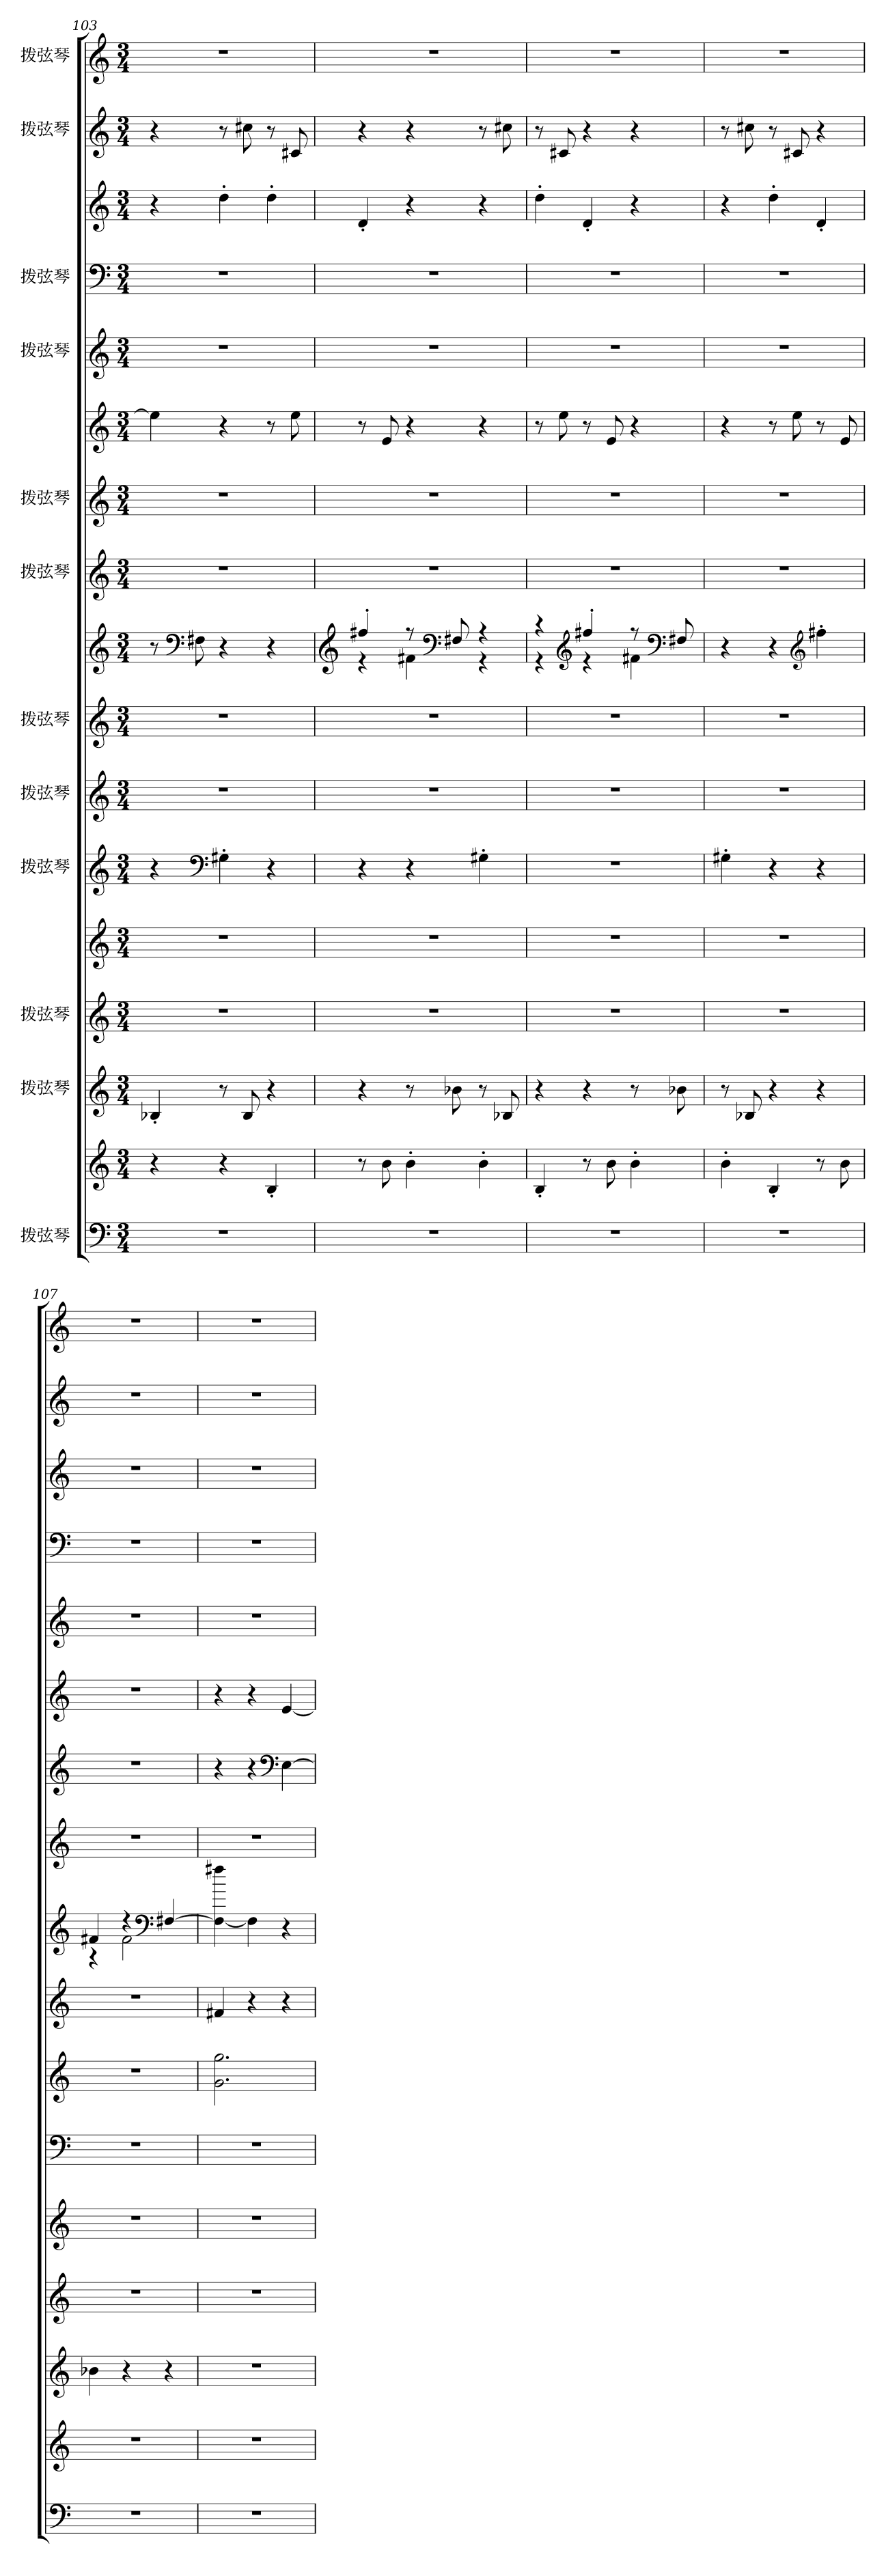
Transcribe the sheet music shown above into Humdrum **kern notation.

**kern	**kern	**kern	**kern	**kern	**kern	**kern	**kern	**kern	**kern	**kern	**kern	**kern	**kern	**kern	**kern	**kern
*part12	*part12	*part11	*part10	*part10	*part9	*part8	*part7	*part7	*part6	*part5	*part5	*part4	*part3	*part3	*part2	*part1
*staff17	*staff16	*staff15	*staff14	*staff13	*staff12	*staff11	*staff10	*staff9	*staff8	*staff7	*staff6	*staff5	*staff4	*staff3	*staff2	*staff1
*I"拨弦琴	*	*I"拨弦琴	*I"拨弦琴	*	*I"拨弦琴	*I"拨弦琴	*I"拨弦琴	*	*I"拨弦琴	*I"拨弦琴	*	*I"拨弦琴	*I"拨弦琴	*	*I"拨弦琴	*I"拨弦琴
*clefF4	*clefG2	*clefG2	*clefG2	*clefG2	*clefG2	*clefG2	*clefG2	*clefG2	*clefG2	*clefG2	*clefG2	*clefG2	*clefF4	*clefG2	*clefG2	*clefG2
*k[]	*k[]	*k[]	*k[]	*k[]	*k[]	*k[]	*k[]	*k[]	*k[]	*k[]	*k[]	*k[]	*k[]	*k[]	*k[]	*k[]
*M3/4	*M3/4	*M3/4	*M3/4	*M3/4	*M3/4	*M3/4	*M3/4	*M3/4	*M3/4	*M3/4	*M3/4	*M3/4	*M3/4	*M3/4	*M3/4	*M3/4
=103	=103	=103	=103	=103	=103	=103	=103	=103	=103	=103	=103	=103	=103	=103	=103	=103
2.r	4r	4B-X'/	2.r	2.r	4r	2.r	2.r	8r	2.r	2.r	4ee\]	2.r	2.r	4r	4r	2.r
*	*	*	*	*	*	*	*	*clefF4	*	*	*	*	*	*	*	*
.	.	.	.	.	.	.	.	8F#X\	.	.	.	.	.	.	.	.
*	*	*	*	*	*clefF4	*	*	*	*	*	*	*	*	*	*	*
.	4r	8r	.	.	4G#X'\	.	.	4r	.	.	4r	.	.	4dd'\	8r	.
.	.	8B-/	.	.	.	.	.	.	.	.	.	.	.	.	8cc#X\	.
.	4B'/	4r	.	.	4r	.	.	4r	.	.	8r	.	.	4dd'\	8r	.
.	.	.	.	.	.	.	.	.	.	.	8ee\	.	.	.	8c#X/	.
!!LO:PB:g=z
=104	=104	=104	=104	=104	=104	=104	=104	=104	=104	=104	=104	=104	=104	=104	=104	=104
*	*	*	*	*	*	*	*	*clefG2	*	*	*	*	*	*	*	*
*	*	*	*	*	*	*	*	*^	*	*	*	*	*	*	*	*
2.r	8r	4r	2.r	2.r	4r	2.r	2.r	4ff#X'/	4r	2.r	2.r	8r	2.r	2.r	4d'/	4r	2.r
.	8b\	.	.	.	.	.	.	.	.	.	.	8e/	.	.	.	.	.
.	4b'\	8r	.	.	4r	.	.	8r	4f#X\	.	.	4r	.	.	4r	4r	.
*	*	*	*	*	*	*	*	*clefF4	*	*	*	*	*	*	*	*	*
.	.	8b-X\	.	.	.	.	.	8F#X/	.	.	.	.	.	.	.	.	.
.	4b'\	8r	.	.	4G#X'\	.	.	4r	4r	.	.	4r	.	.	4r	8r	.
.	.	8B-X/	.	.	.	.	.	.	.	.	.	.	.	.	.	8cc#X\	.
=105	=105	=105	=105	=105	=105	=105	=105	=105	=105	=105	=105	=105	=105	=105	=105	=105	=105
2.r	4B'/	4r	2.r	2.r	2.r	2.r	2.r	4r	4r	2.r	2.r	8r	2.r	2.r	4dd'\	8r	2.r
.	.	.	.	.	.	.	.	.	.	.	.	8ee\	.	.	.	8c#X/	.
*	*	*	*	*	*	*	*	*clefG2	*	*	*	*	*	*	*	*	*
.	8r	4r	.	.	.	.	.	4ff#X'/	4r	.	.	8r	.	.	4d'/	4r	.
.	8b\	.	.	.	.	.	.	.	.	.	.	8e/	.	.	.	.	.
.	4b'\	8r	.	.	.	.	.	8r	4f#X\	.	.	4r	.	.	4r	4r	.
*	*	*	*	*	*	*	*	*clefF4	*	*	*	*	*	*	*	*	*
.	.	8b-X\	.	.	.	.	.	8F#X/	.	.	.	.	.	.	.	.	.
*	*	*	*	*	*	*	*	*v	*v	*	*	*	*	*	*	*	*
=106	=106	=106	=106	=106	=106	=106	=106	=106	=106	=106	=106	=106	=106	=106	=106	=106
2.r	4b'\	8r	2.r	2.r	4G#X'\	2.r	2.r	4r	2.r	2.r	4r	2.r	2.r	4r	8r	2.r
.	.	8B-X/	.	.	.	.	.	.	.	.	.	.	.	.	8cc#X\	.
.	4B'/	4r	.	.	4r	.	.	4r	.	.	8r	.	.	4dd'\	8r	.
.	.	.	.	.	.	.	.	.	.	.	8ee\	.	.	.	8c#X/	.
*	*	*	*	*	*	*	*	*clefG2	*	*	*	*	*	*	*	*
.	8r	4r	.	.	4r	.	.	4ff#X'\	.	.	8r	.	.	4d'/	4r	.
.	8b\	.	.	.	.	.	.	.	.	.	8e/	.	.	.	.	.
=107	=107	=107	=107	=107	=107	=107	=107	=107	=107	=107	=107	=107	=107	=107	=107	=107
*	*	*	*	*	*	*	*	*^	*	*	*	*	*	*	*	*
2.r	2.r	4b-X\	2.r	2.r	2.r	2.r	2.r	4f#X/	4r	2.r	2.r	2.r	2.r	2.r	2.r	2.r	2.r
.	.	4r	.	.	.	.	.	4r	2f#\	.	.	.	.	.	.	.	.
*	*	*	*	*	*	*	*	*clefF4	*	*	*	*	*	*	*	*	*
.	.	4r	.	.	.	.	.	[4F#X/	.	.	.	.	.	.	.	.	.
*	*	*	*	*	*	*	*	*v	*v	*	*	*	*	*	*	*	*
!!LO:PB:g=z
=108	=108	=108	=108	=108	=108	=108	=108	=108	=108	=108	=108	=108	=108	=108	=108	=108
2.r	2.r	2.r	2.r	2.r	2.r	2.g\ 2.gg\	4f#X/	4F#\_ 4ff#X\	2.r	4r	4r	2.r	2.r	2.r	2.r	2.r
.	.	.	.	.	.	.	4r	4F#\]	.	4r	4r	.	.	.	.	.
*	*	*	*	*	*	*	*	*	*	*clefF4	*	*	*	*	*	*
.	.	.	.	.	.	.	4r	4r	.	[4E\	[4e/	.	.	.	.	.
=	=	=	=	=	=	=	=	=	=	=	=	=	=	=	=	=
*-	*-	*-	*-	*-	*-	*-	*-	*-	*-	*-	*-	*-	*-	*-	*-	*-
